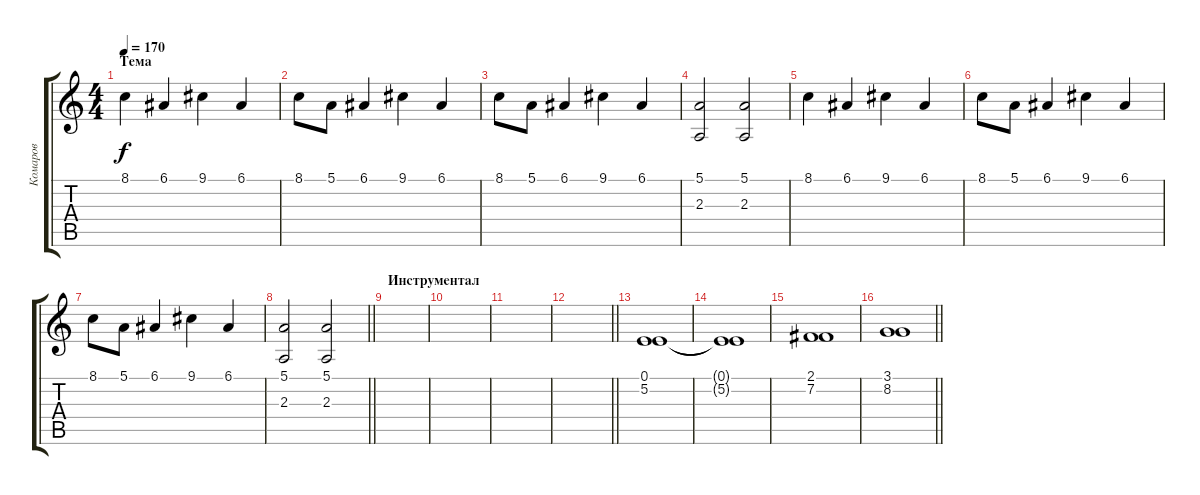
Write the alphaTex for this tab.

\track ("Комаров" "Комаров") {instrument pad3polysynth}
\staff {score tabs}
\tuning (E4 B3 G3 D3 A2 E2) {hide}
\ts (4 4)
\section ("" "Тема")
\tempo 170
\clef g2
\ks c
8.1.4{dy f} 6.1.4 9.1.4 6.1.4 |
8.1.8 5.1.8 6.1.4 9.1.4 6.1.4 |
8.1.8 5.1.8 6.1.4 9.1.4 6.1.4 |
(5.1 2.3).2 (5.1 2.3).2 |
8.1.4 6.1.4 9.1.4 6.1.4 |
8.1.8 5.1.8 6.1.4 9.1.4 6.1.4 |
8.1.8 5.1.8 6.1.4 9.1.4 6.1.4 |
\barLineRight lightlight
(5.1 2.3).2 (5.1 2.3).2 |
\section ("" "Инструментал")
|
|
|
\barLineRight lightlight
|
(0.1 5.2).1 |
(0.1{t} 5.2{t}).1 |
(2.1 7.2).1 |
\barLineRight lightlight
(3.1 8.2).1
